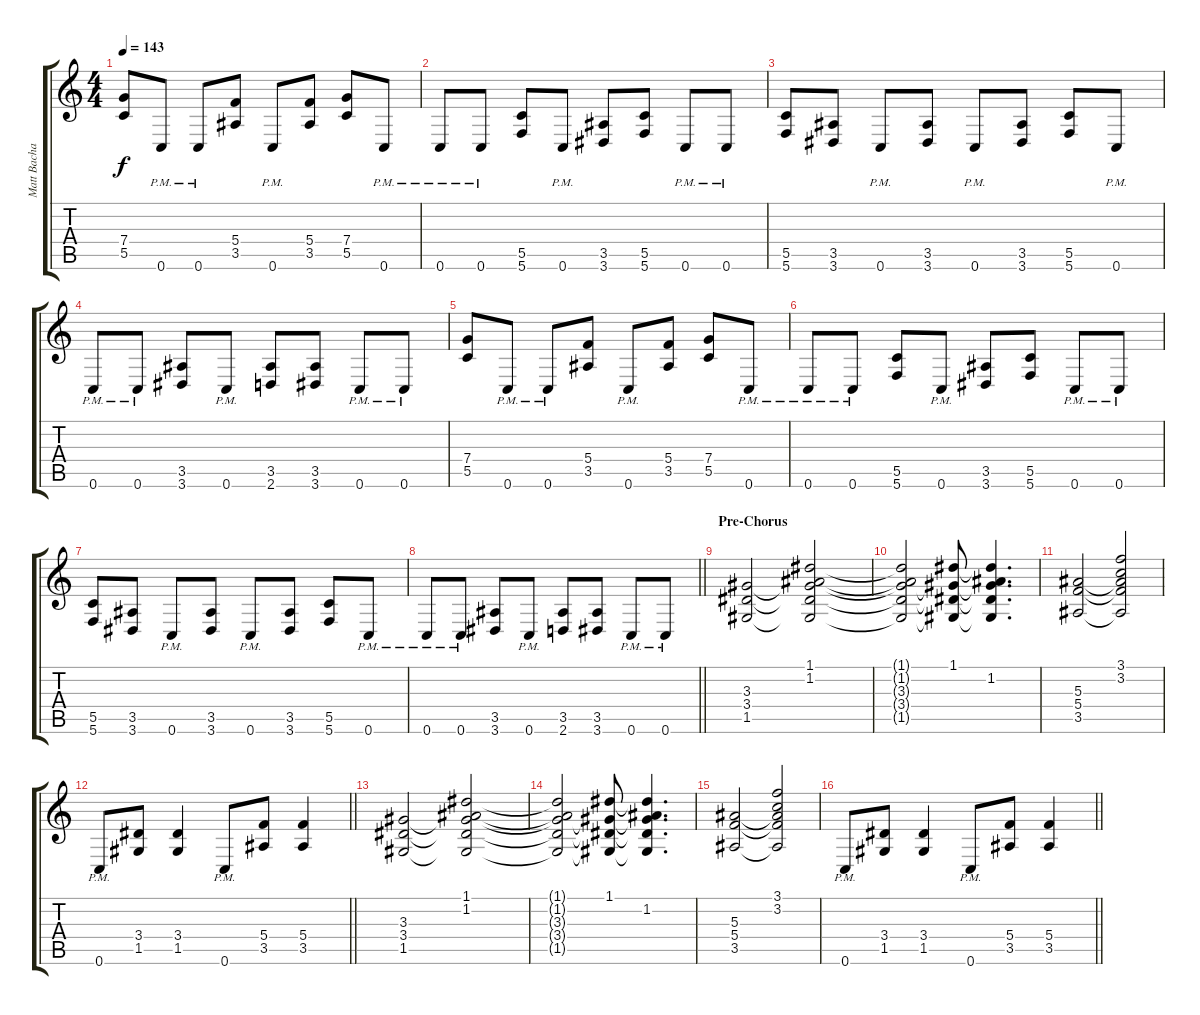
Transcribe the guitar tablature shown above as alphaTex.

\track ("Matt Bachand" "Matt Bacha") {instrument distortionguitar}
\staff {score tabs}
\tuning (D4 A3 F3 C3 G2 C2) {hide}
\ts (4 4)
\tempo 143
\clef g2
\ks c
(7.4 5.5).8{dy f} 0.6{pm}.8 0.6{pm}.8 (5.4 3.5).8 0.6{pm}.8 (5.4 3.5).8 (7.4 5.5).8 0.6{pm}.8 |
0.6{pm}.8 0.6{pm}.8 (5.5 5.6).8 0.6{pm}.8 (3.5 3.6).8 (5.5 5.6).8 0.6{pm}.8 0.6{pm}.8 |
(5.5 5.6).8 (3.5 3.6).8 0.6{pm}.8 (3.5 3.6).8 0.6{pm}.8 (3.5 3.6).8 (5.5 5.6).8 0.6{pm}.8 |
0.6{pm}.8 0.6{pm}.8 (3.5 3.6).8 0.6{pm}.8 (3.5 2.6).8 (3.5 3.6).8 0.6{pm}.8 0.6{pm}.8 |
(7.4 5.5).8 0.6{pm}.8 0.6{pm}.8 (5.4 3.5).8 0.6{pm}.8 (5.4 3.5).8 (7.4 5.5).8 0.6{pm}.8 |
0.6{pm}.8 0.6{pm}.8 (5.5 5.6).8 0.6{pm}.8 (3.5 3.6).8 (5.5 5.6).8 0.6{pm}.8 0.6{pm}.8 |
(5.5 5.6).8 (3.5 3.6).8 0.6{pm}.8 (3.5 3.6).8 0.6{pm}.8 (3.5 3.6).8 (5.5 5.6).8 0.6{pm}.8 |
\barLineRight lightlight
0.6{pm}.8 0.6{pm}.8 (3.5 3.6).8 0.6{pm}.8 (3.5 2.6).8 (3.5 3.6).8 0.6{pm}.8 0.6{pm}.8 |
\section ("" "Pre-Chorus")
(3.3 3.4 1.5).2 (1.1 1.2 3.3{t} 3.4{t} 1.5{t}).2 |
(1.1{t} 1.2{t} 3.3{t} 3.4{t} 1.5{t}).2 (1.1 3.3{t} 3.4{t} 1.5{t}).8 (1.1{t} 1.2 3.3{t} 3.4{t} 1.5{t}).4{d} |
(5.3 5.4 3.5).2 (3.1 3.2 5.3{t} 5.4{t} 3.5{t}).2 |
\barLineRight lightlight
0.6{pm}.8 (3.4 1.5).8 (3.4 1.5).4 0.6{pm}.8 (5.4 3.5).8 (5.4 3.5).4 |
(3.3 3.4 1.5).2 (1.1 1.2 3.3{t} 3.4{t} 1.5{t}).2 |
(1.1{t} 1.2{t} 3.3{t} 3.4{t} 1.5{t}).2 (1.1 3.3{t} 3.4{t} 1.5{t}).8 (1.1{t} 1.2 3.3{t} 3.4{t} 1.5{t}).4{d} |
(5.3 5.4 3.5).2 (3.1 3.2 5.3{t} 5.4{t} 3.5{t}).2 |
\barLineRight lightlight
0.6{pm}.8 (3.4 1.5).8 (3.4 1.5).4 0.6{pm}.8 (5.4 3.5).8 (5.4 3.5).4
